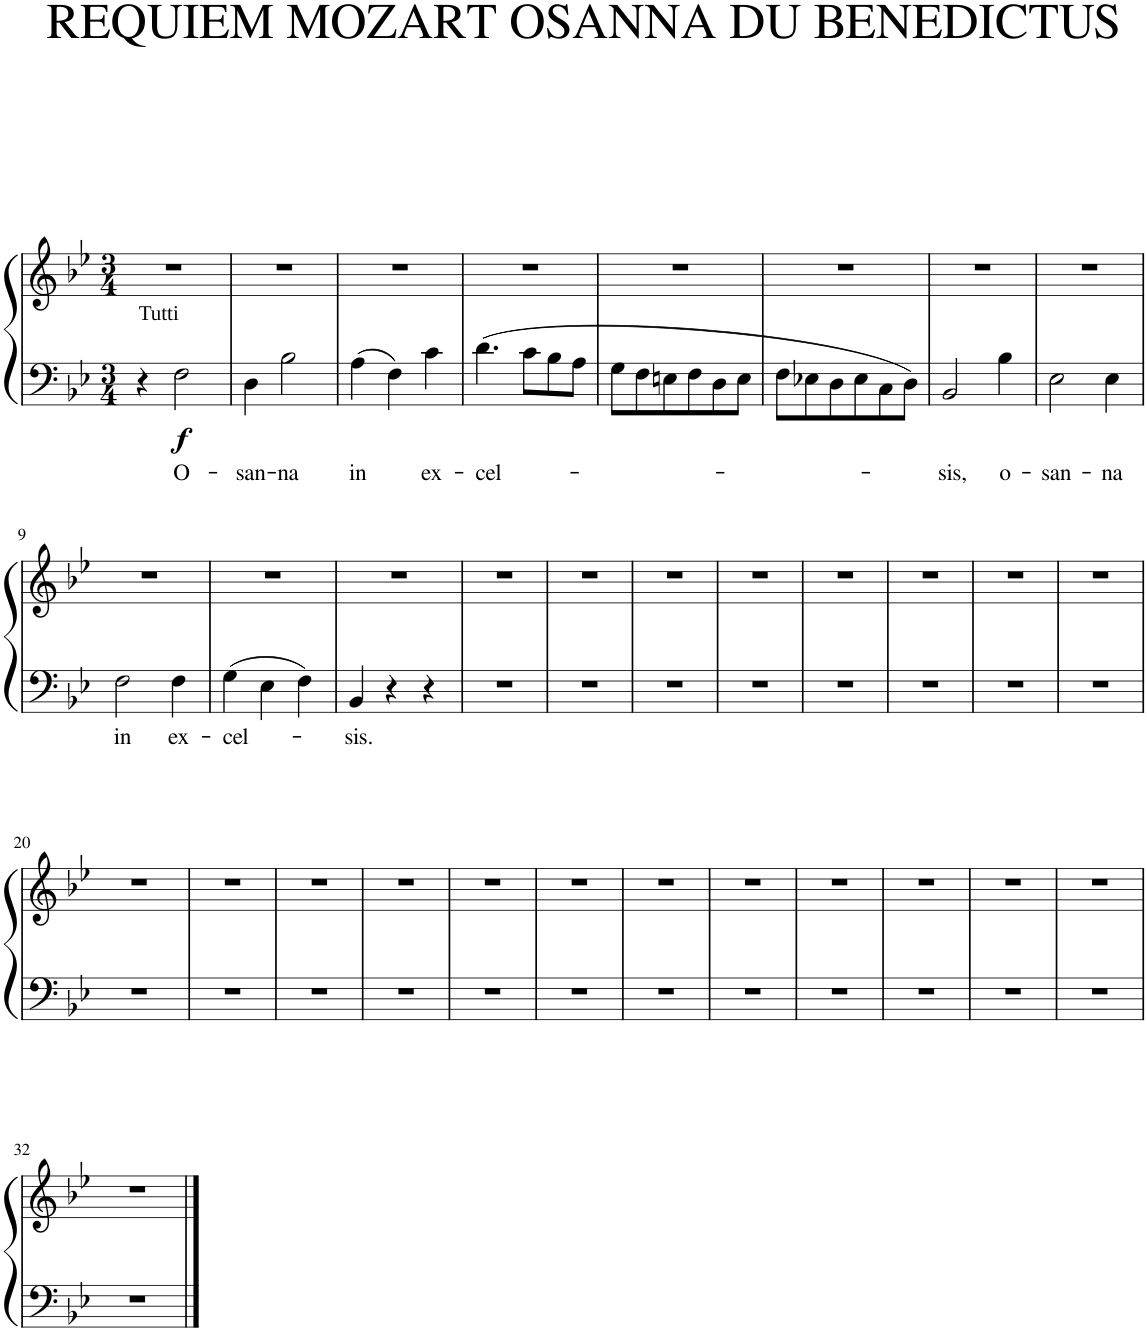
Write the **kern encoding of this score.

**kern	**text	**kern	**dynam
*part1	*part1	*part1	*part1
*staff2	*staff2	*staff1	*staff1/2
*I"Piano	*	*	*
*I'Pno.	*	*	*
*clefF4	*	*clefG2	*
*k[b-e-]	*	*k[b-e-]	*
*M3/4	*	*M3/4	*
=1	=1	=1	=1
4r	.	2.r	.
!LO:TX:a:t=Tutti	!	!	!
!	!LO:LY:b	!	!LO:DY:b=2
2F\	O-	.	f
=2	=2	=2	=2
!	!LO:LY:b	!	!
4D\	-san-	2.r	.
!	!LO:LY:b	!	!
2B-\	-na	.	.
=3	=3	=3	=3
!	!LO:LY:b	!	!
4A\	in	2.r	.
4F\	.	.	.
!	!LO:LY:b	!	!
4c\	ex-	.	.
=4	=4	=4	=4
!	!LO:LY:b	!	!
4.d\	-cel-	2.r	.
8c\L	.	.	.
8B-\	.	.	.
8A\J	.	.	.
=5	=5	=5	=5
8G\L	.	2.r	.
8F\	.	.	.
8En\	.	.	.
8F\	.	.	.
8D\	.	.	.
8E\J	.	.	.
=6	=6	=6	=6
8F\L	.	2.r	.
8E-X\	.	.	.
8D\	.	.	.
8E-\	.	.	.
8C\	.	.	.
8D\J	.	.	.
=7	=7	=7	=7
!	!LO:LY:b	!	!
2BB-/	-sis,	2.r	.
!	!LO:LY:b	!	!
4B-\	o-	.	.
=8	=8	=8	=8
!	!LO:LY:b	!	!
2E-\	-san-	2.r	.
!	!LO:LY:b	!	!
4E-\	-na	.	.
!!LO:LB:g=z
=9	=9	=9	=9
!	!LO:LY:b	!	!
2F\	in	2.r	.
!	!LO:LY:b	!	!
4F\	ex-	.	.
=10	=10	=10	=10
!	!LO:LY:b	!	!
4G\	-cel-	2.r	.
4E-\	.	.	.
4F\	.	.	.
=11	=11	=11	=11
!	!LO:LY:b	!	!
4BB-/	-sis.	2.r	.
4r	.	.	.
4r	.	.	.
=12	=12	=12	=12
2.r	.	2.r	.
=13	=13	=13	=13
2.r	.	2.r	.
=14	=14	=14	=14
2.r	.	2.r	.
=15	=15	=15	=15
2.r	.	2.r	.
=16	=16	=16	=16
2.r	.	2.r	.
=17	=17	=17	=17
2.r	.	2.r	.
=18	=18	=18	=18
2.r	.	2.r	.
=19	=19	=19	=19
2.r	.	2.r	.
!!LO:LB:g=z
=20	=20	=20	=20
2.r	.	2.r	.
=21	=21	=21	=21
2.r	.	2.r	.
=22	=22	=22	=22
2.r	.	2.r	.
=23	=23	=23	=23
2.r	.	2.r	.
=24	=24	=24	=24
2.r	.	2.r	.
=25	=25	=25	=25
2.r	.	2.r	.
=26	=26	=26	=26
2.r	.	2.r	.
=27	=27	=27	=27
2.r	.	2.r	.
=28	=28	=28	=28
2.r	.	2.r	.
=29	=29	=29	=29
2.r	.	2.r	.
=30	=30	=30	=30
2.r	.	2.r	.
=31	=31	=31	=31
2.r	.	2.r	.
!!LO:LB:g=z
=32	=32	=32	=32
2.r	.	2.r	.
==	==	==	==
*-	*-	*-	*-
